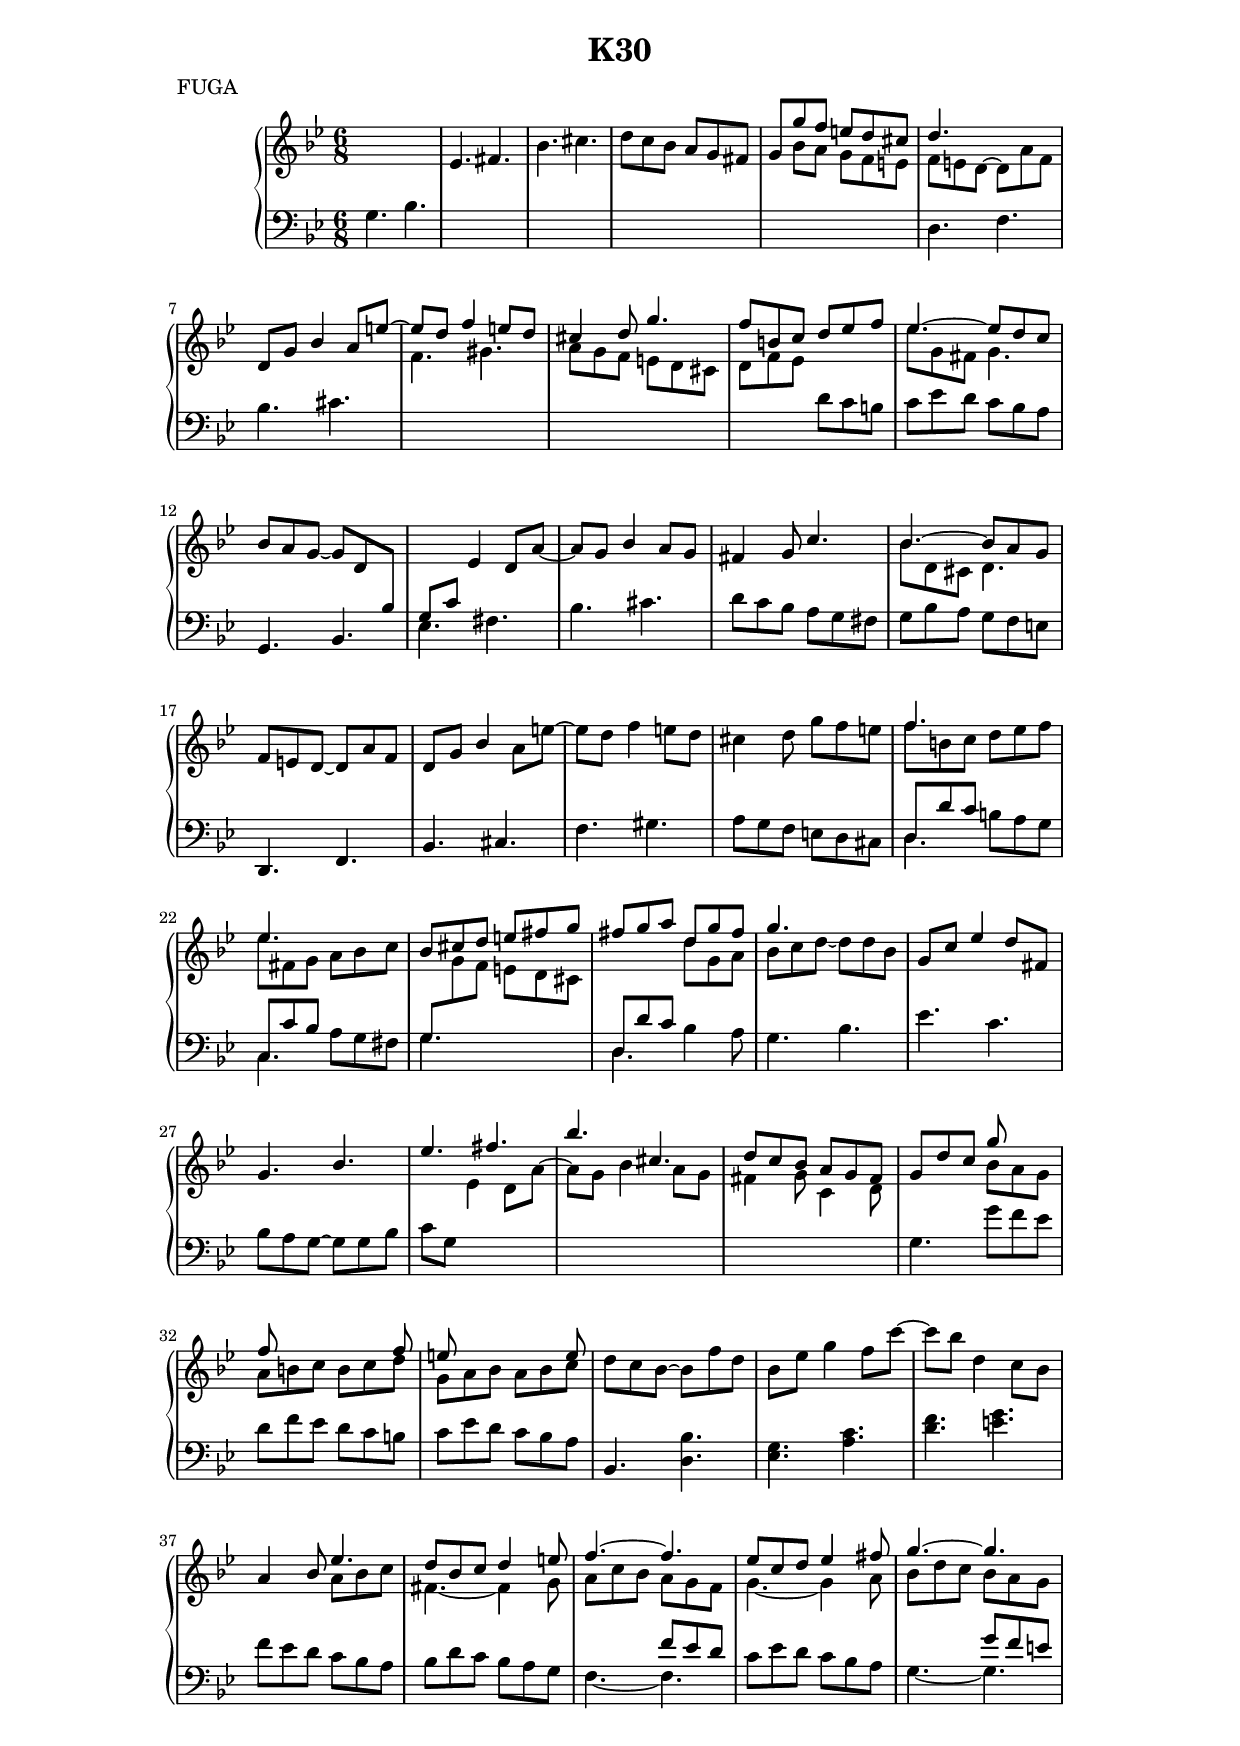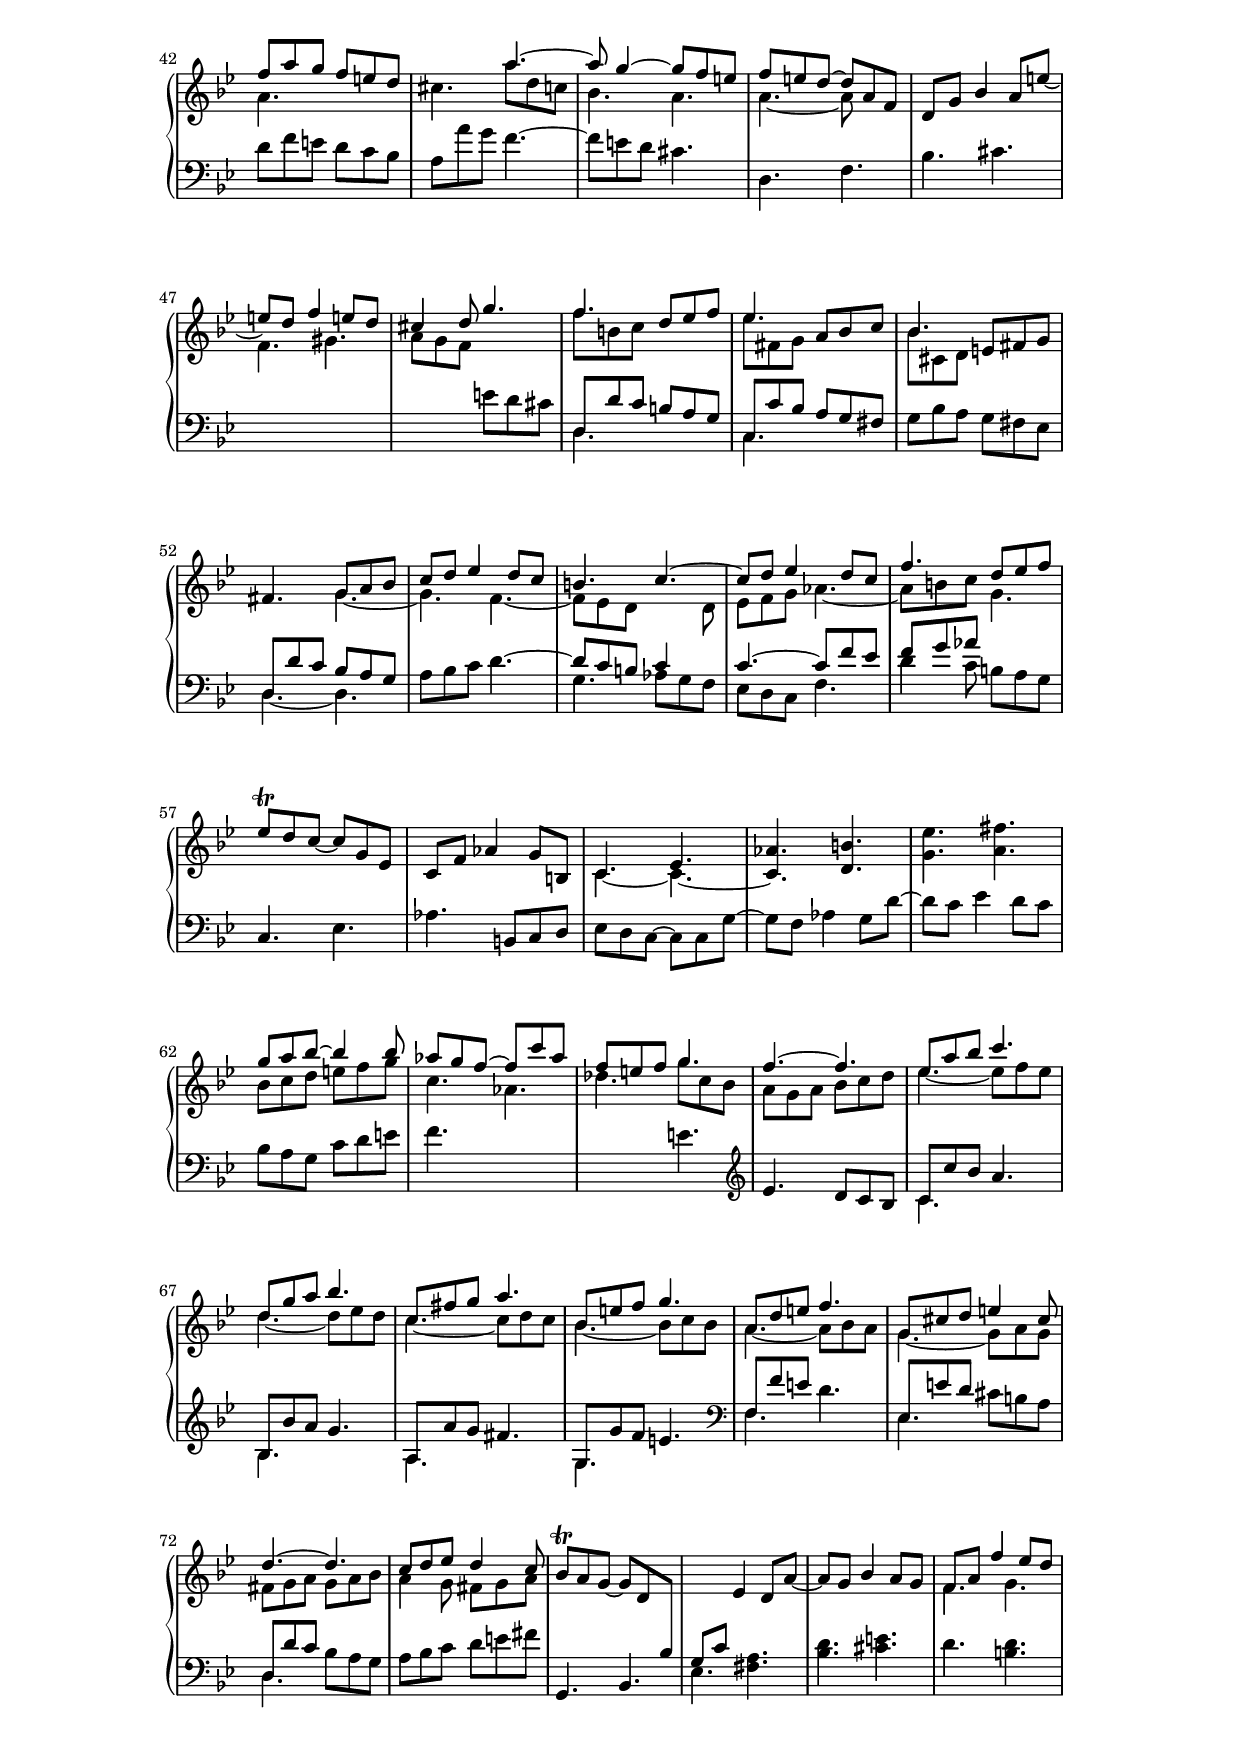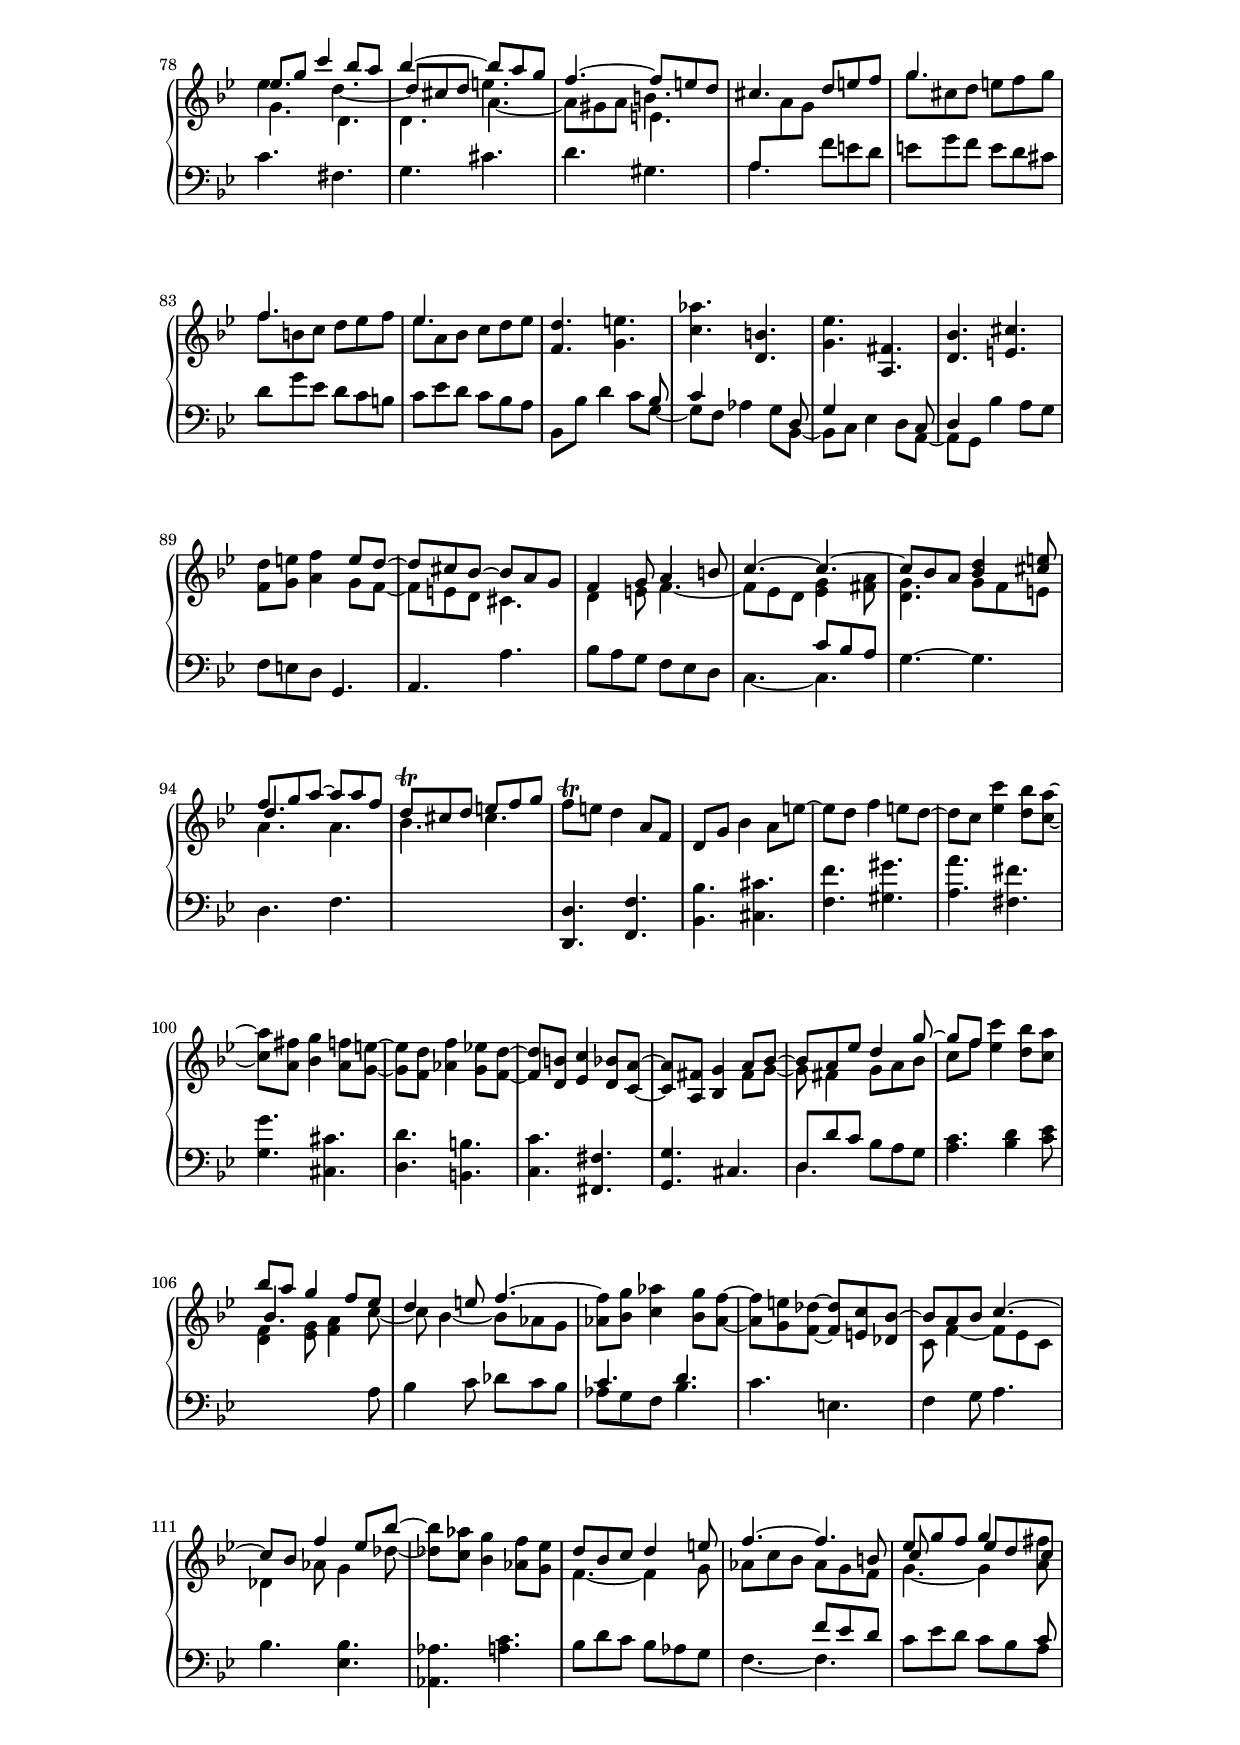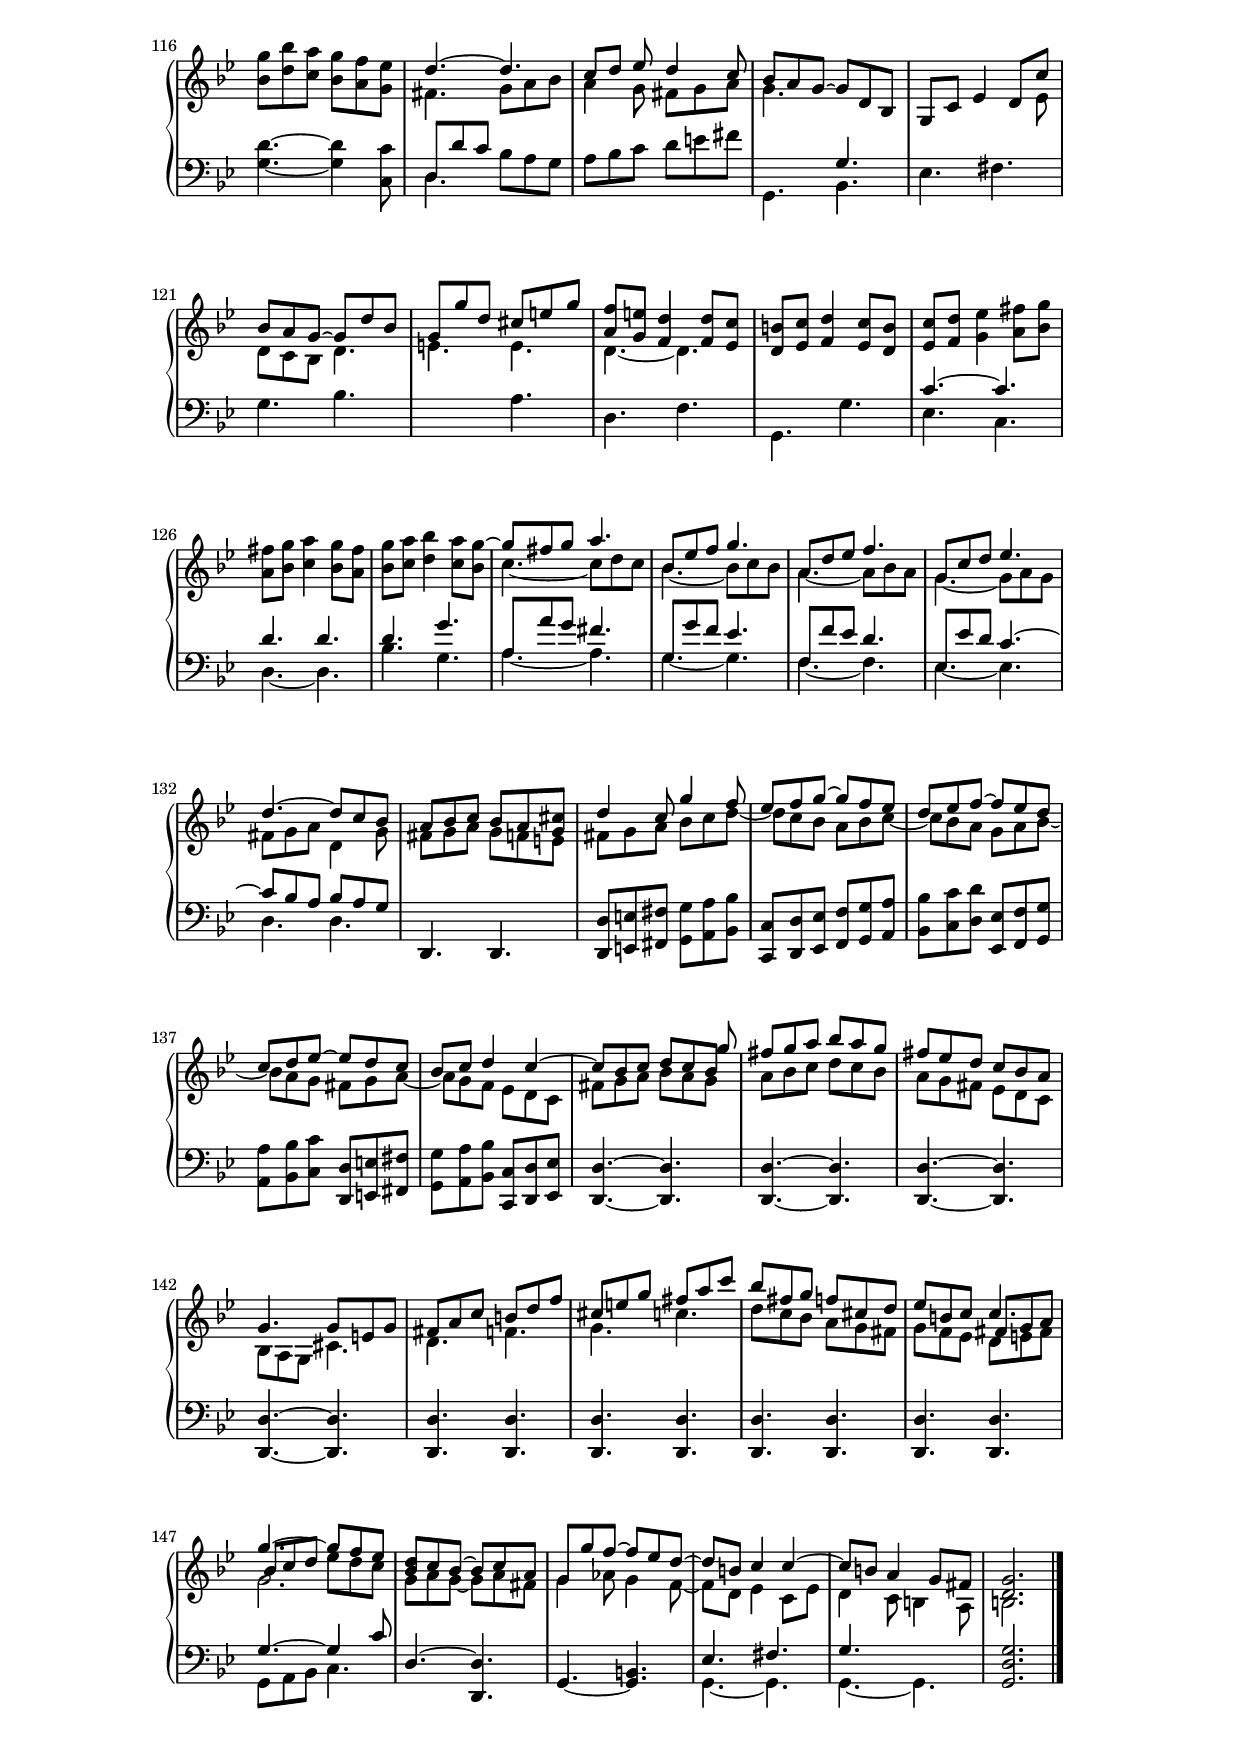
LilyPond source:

\version "2.18.2"
\version "2.18.2"

su = \stemUp
sd = \stemDown
sn = \stemNeutral
tu = \tieUp
td = \tieDown
tn = \tieNeutral
cstr = \change Staff = "right"
cstl = \change Staff = "left"

global = {
  \key g \minor
  \time 6/8
  \override Staff.NoteCollision #'merge-differently-dotted = ##t
}

right = \relative c' {
  \global
  
  \tu \cstl g4. bes
  \cstr ees fis
  bes cis
  d8 c bes a g fis
  << {g g' f e d cis}  \\ {s8 bes a g f e} >>
  << {d'4. s} \\ {f,8 e \tu d ~ d a' f} >>
  \su d g bes4 a8 e' ~
  
  e d f4 e8 d
  cis4 d8 g4.
  f8 b, c d ees f
  << {ees4. ~ ees8 d c} \\ {ees8 g, fis g4.} >>
  bes8 a \tn g~ g d \cstl bes
  g c \cstr ees4 d8 a' ~
  
  a g bes4 a8 g
  fis4 g8 c4.
  << {bes4. ~ bes8 a g} \\ { bes8 d, cis d4.} >>
  f8 e d ~ d a' f
  d g bes4 \sd a8 e' ~
  e d f4 e8 d
  
  cis4 d8 g f e
  << {f4. s} \\ {f8 b, c d ees f} >>
  << {ees4. s} \\ {ees 8 fis,8 g a bes c} >>
  \su bes cis d e fis g
  fis8 g a << {d, g fis} \\ { d g, a} >>
  << { g'4. s} \\ {bes,8 c d ~ d d bes} >>
  
  g8 c ees4 d8 fis,
  g4. bes
  ees fis
  bes cis,
  d8 c bes a g fis
  g d' c << {g'8} \\ {bes,8 a g} >>
  
  << {f'8 s2 f8} \\ {a,8 b c b c d} >>
  << {e8 s2 e8} \\ {g,8 a bes a bes c} >>
  \sn d c bes ~ bes f' d
  bes ees g4 f8 c' ~
  c bes d,4 c8 bes
  \su a4 bes8 << {ees4.} \\ {a,8 bes c} >>
  
  
  << {d8 bes c d4 e8 f4. ~ f ees8 c d ees4 fis8 g4. ~ g f8 a g f e d } \\
    {fis,4. ~ fis4 g8 a c bes a g f g4. ~ g4 a8 bes d c bes a g a4. s }>>
  \sn cis4. 
  
  << {a'4. ~ a8 g4 ~ g8 f e f e d ~ d a f} \\
    {a'8 d, c bes4. a a ~ a8 }>>
  \su d,8 g bes4 a8 e' ~ 
  e d f4 e8 d 
  cis4 d8 g4.
  << {f4.} \\ {f8 b, c} >> d ees f
  
  << {ees4.} \\ {ees8 fis, g} >> a bes c
  << {bes4.} \\ {bes8 cis, d} >> e fis g
  fis4. 
  << {g8 a bes c d ees4 d8 c b4.} \\ {g4. ~ g f4. ~ f8 ees d} >>
  << {c'4. ~ c8 d ees4 d8 c f4. d8 ees f} \\ {s4 d,8 ees f g aes4. ~ aes8 b c g4.} >>
  
  ees'8-\trill d c ~ c g ees
  c f aes4 g8 b,
  << {c4. ees aes} \\ {c,4. ~ c ~ \su c} >> <d b'>
  \sn <g ees'> <a fis'>
  
  << {g'8 a bes ~ bes4 bes8} \\ {bes, c d e f g} >>
  << {aes8 g f ~ f c' aes} \\ {c,4. aes} >>
  << {f'8 e f g4.} \\ {des4. g8 c, bes} >>
  << {f'4. ~ f} \\ {a,8 g a bes c d} >>
  << {ees a bes c4.} \\ {ees,4. ~ ees8 f ees} >>
  << {d8 g a bes4.} \\ {d,4. ~ d8 ees d} >>
  
  << {c8 fis g a4. 
      bes,8 e f g4. 
      a,8 d e f4. 
      g,8 cis d e4 cis8
      d4. ~ d 
      c8 d ees d4 c8} \\
    { c4. ~ c8 d c 
      bes4. ~ bes8 c bes 
      a4. ~ a8 bes a 
      g4. ~ g8 a g 
      fis g a g a bes 
      a4 g8 fis g a} >>
  
  
  bes8-\trill \su a g8 ~ g d \cstl bes 
  g c \cstr ees4 d8 a' ~
  a g bes4 a8 g
  << {f8 a f'4 ees8 d} \\ {f,4. g} >>
  << 
    { ees'8 g c4 bes8 a bes4. ~ bes8 a g f4. ~ f8 e d} 
    \\ 
    { g,4. d d a' ~ a8 gis a e4.} 
    \\ 
    { \sd ees'4. \td d ~ \su d8 cis d \sd e4. s b} 
  >>
  
  cis4. d8 e f \sn
  << {g4.} \\ {g8 cis, d} >> e f g
  << {f4.} \\ {f8 b, c} >> d ees f
  << {ees4.} \\ {ees8 a, bes} >> c d ees
  <f, d'>4. <g e'>
  <c aes'> <d, b'>
  <g ees'> <a, fis'>
  
  <d bes'> <e cis'>
  <f d'>8 <g e'> <a f'>4
  << {e'8 d ~ d cis bes ~ bes a g} \\
    {g8 f ~ f e d cis4. } >>
  << {f4 g8 a4 b8 c4. ~ c ~ c8 bes a <bes d>4 <cis e>8} \\
    {d,4 e8 f4. ~ f8 ees d <ees g>4 <fis a>8 <d g>4. g8 f e} >>
  
  << {f'8 g a ~ a a f} \\ {a,4. a} \\ {d4. s} >>  
  << {d8-\trill cis d e f g} \\ {bes,4. cis} >>
  f8-\trill e d4 a8 f
  d g bes4 a8 e' ~
  e d f4 e8 d ~ d
  c <ees c'>4 <d bes'>8 <c a'>8 ~ 
  <c a'> <a fis'> <bes g'>4 <a f'>8 <g e'> ~
  
  <g e'> <f d'> <aes f'>4 <g ees'>8 <f d'> ~
  <f d'> <d b'> <ees c'>4 <d bes'>8 <c a'> ~
  <c a'> <a fis'> <bes g'>4 
  << {a'8 bes ~ bes a ees' d4 g8 ~ g[ f]} \\
    {fis,8 g ~ g fis4 g8 a bes c[ f]} >>
  <ees c'>4 <d bes'>8 <c a'>
  
  << {bes'8 a g4 f8 ees 
      d4 e8 f4. ~ 
      \sd <aes, f'>8[  <bes g'>]} \\
    {\shiftOn \once \su bes4. s4 c8 ~
      c bes4 ~ bes8 aes g}>>

  << {\sn <c aes'>4 <bes g'>8 \tn <aes f'> ~ 
      <aes f'> <g e'> <f des'> ~ <f des'> <e c'> \tu <des bes'> ~
      \su bes' a bes c4. ~
      c8 bes f'4 ees8 bes' ~ \sd <des, bes'>8[ <c aes'>8]} \\
    {s2 s2.
      c,8 f4 ~ f8 ees c
      des4 aes'8 g4 des'8 ~ <des bes'>8[ <c aes'>8]}>> 
  <bes g'>4 <aes f'>8 <g ees'>
  << {d'8 bes c d4 e8} \\ {f,4. ~ f4 g8} >>

  
  << {f'4. ~ f} \\ {aes,8 c bes aes g f} \\ {s4. s4 b8} >>
  << {ees8 g f g4 \sd <a, fis'>8} \\ {g4. ~ g4} \\ {c8 s4 ees8 d c} >>
  << {bes d c bes a g} {g' bes a g f ees} >>
  << {d4. ~ d} \\ {fis,4. g8 a bes} >>
  << {c8[ d] ees d4 c8 } \\ {a4 g8 fis g a} >>
  << {bes8 a g ~ g d bes} \\ {g'4. \cstl \su g,} >>
  
  g8 c ees4 << {d8 c'} \\ {s ees,} >>
  << {bes' a g ~ g d' bes} \\ {d, c bes d4.} >>
  << {g8 g' d cis e g} \\ {e,4. e} >>
  << {f'8 e d4 d8 c} {a g f4 f8 ees} \\ {d4. ~ d} >>
  << {d8 ees f4 ees8 d} {b' c d4 c8 b} >>
  << {c d ees4 fis8 g} {ees, f g4 a8 bes} >>
  << {a bes c4 bes8 a} {fis' g a4 g8 fis} >>
  
  << {\sd g a bes4 a8 g ~ \su g fis g a4.} 
    {bes,8 c d4 c8 bes} \\ {s2. c4. ~ c8 d c} >>
  << {bes8 ees f g4.} \\ {bes,4. ~ bes8 c bes} >>
  << {a8 d ees f4.} \\ {a,4. ~ a8 bes a} >>
  << {g8 c d ees4.} \\ {g,4. ~ g8 a g} >>
  << {d'4. ~ d8 c bes} \\ {fis g a d,4 g8} >>
  << {a bes c bes a <g cis>} \\ {fis g a g f e} >>
  
  << {d'4 c8 g'4 f8
      ees f g ~ g f ees
      d ees f ~ f ees d
      c d ees ~ ees d c 
      bes c d4 c ~ c8 bes c} \\
    {fis,8 g a bes c d ~
      d c bes a bes c ~
      c bes a g a bes ~
      bes a g fis g a ~
      a g f ees d c
      fis g a} >>
  << {d c bes} \\ {bes a g} \\ {s4 g'8} >>
  
  << {fis8 g a bes a g} \\ {a, bes c d c bes} >>
  << {fis' ees d c bes a} \\ {a g fis ees d c} >>
  << {g'4. g8 e g} \\ {bes, a g cis4.} >>
  << {fis8 a c b d f} \\ {d,4. f} >>
  << {cis'8 e g fis a c} \\ {g,4. c} >>
  << {bes'8 fis g f cis d} \\ {d c bes a g fis} >>
  
  << {ees'8 b c c4.} \\ {g8 f ees d e fis} \\ {s4. fis8  g a} >>
  << {g'4. ~ g8 f ees} \\ {g,2.} \\ {bes8 c d \sd ees d c} >>
  << {<bes d>8 c bes ~ bes c a} \\ {g a g ~ g a fis} >>
  << {g8 g' f ~ f ees d~
      d b c4 c ~
      c8 b a4 g8 fis} \\
    {g4 aes8 g4 f8 ~
      f d ees4 c8 ees
      d4 c8 b4 a8} >>
  << <d g>2. \\ b2. >> \bar "|."
}

left = \relative c {
  \global
  
  s2.*5
  d4. f 
  bes cis
  
  \cstr \sd f gis
  a8 g f e d cis
  d f ees \cstl \sn d c b
  c ees d c bes a
  g,4. bes
  ees fis
  
  bes cis
  d8 c bes a g fis
  g bes a g f e
  d,4. f
  bes cis
  f gis
  
  a8 g f e d cis
  << {d8 d' c} \\ {d,4.} >> b'8 a g
  << {c,8 c' bes} \\ {c,4.} >> a'8 g fis
  << {g8 \cstr \sd g' f e d cis} \\ {g4. s} >>
  << {d8 d' c} \\ {d,4.} >> bes'4 a8
  g4. bes
  
  ees c
  bes8 a g ~ g g bes
  c g \cstr \sd ees'4 d8 a' ~
  a g bes4 a8 g
  fis4 g8 c,4 d8
  \cstl g,4. g'8f ees
  
  d f ees d c b
  c ees d c bes a
  \sn bes,4. <d bes'>
  <ees g> <a c>
  <d f> <e g>
  f8 ees d c bes a
  
  
  bes d c bes a g
  << {s4. f'8 ees d} \\ {f,4. ~ f} >>
  c'8 ees d c bes a
  << {s4. g'8 f e} \\ {g,4. ~ g} >>
  d'8 f e d c bes
  a a' g f4. ~
  
  f8 e d cis4. 
  d, f
  bes cis
  \cstr \sd f gis
  a8 g f \cstl \sn e d cis
  << {d,8 d' c b a g} \\ {d4.} >>
  
  << {c8 c' bes a g fis} \\ {c4.} >>
  g'8 bes a g fis ees
  << {d8 d' c bes a g} \\ {d4. ~ d} >>
  a'8 bes c << {\sd d4. ~ \su d8 c b c4} \\ {s4. g4. aes8 g f} >>
  << {c'4. ~ c8 f ees} \\ {ees,8 d c f4.} >>
  
  << {f'8 g aes} \\ {d,4 c8} >> b a g
  c,4. ees
  aes
  b,8 c d 
  ees d c ~ c c g' ~
  g f aes4 g8 d' ~
  d c ees4 d8 c
  
  bes a g c d e
  f4. s
  s e
  \clef treble ees4. d8 c bes
  << {c8 c' bes} \\ {c,4.} >> a'
  << {bes,8 bes' a} \\ {bes,4.} >> g'
  
  << {a,8 a' g fis4.
      g,8 g' f e4.} \\
    {a,4. s g s} >>
  \clef bass
  << {f8 f' e} \\ {f,4.} >> d'
  << {ees,8 e' d} \\ {ees,4.} >> cis'8 b a
  << {d,8 d' c} \\ {d,4.} >> bes'8 a g
  a bes c d e fis
  
  
  g,,4. bes
  ees <fis a>
  <bes d> <cis e>
  d <b d>
  c fis,
  g cis
  d gis,
  
   
  << {\su a8 \cstr \sd a' g} \\ {a,4.} >> f'8 e d
  e g f e d cis
  d g ees d c b
  c ees d c bes a
  bes, bes' d4 << {s8 bes c4} \\ {c8 g ~ g8[ f]} >> aes4
  << {s8 d, g4} \\ {g8 bes, ~ bes[ c]} >> ees4 
  << {s8 c d4} \\ {d8 a ~a[ g]} >> bes'4 a8 g
  
  f e d g,4.
  a a'
  bes8 a g f ees d
  << {s4. c'8 bes a} \\ {c,4. ~ c} >>
  g'4. ~ g
  
  d f
  s2.
  <d, d'>4. <f f'>
  <bes bes'> <cis cis'>
  <f f'> <gis gis'>
  <a a'> <fis fis'>
  <g g'> <cis, cis'>
  
  <d d'> <b b'> 
  <c c'> <fis, fis'>
  <g g'> cis
  << {d8 d' c} \\ {d,4.} >> bes'8 a g
  <a c>4. <bes d>4 <c ees>8
  \cstr \sd <d f>4 <ees g>8 <f a>4 \cstl a,8
  
  bes4 c8 des c bes
  << {c4. d} \\ {aes8 g f bes4.} >>
  c4. e,
  f4 g8 a4. 
  bes <ees, bes'>
  <aes, aes'> <a' c>
  bes8 d c bes aes g
  
  
  << {s4. f'8 ees d} \\ {f,4. ~ f} >>
  c'8 ees d << {s4 c8} \\ {c bes a}>>
  <g d'>4. ~ <g d'>4 <c, c'>8
  << {d8 d' c} \\ {d,4.}>> bes'8 a g
  a bes c d e fis
  g,,4. bes
  
  ees4. fis
  g bes
  s a
  d, f 
  g, g'
  << {c ~ c} \\ {ees, c} >>
  << {d' d} \\ {d, ~ d} >>
  
  << {d' g} \\ {bes, g} >>
  << {a8 a'g fis4.} \\ {a, ~ a} >>
  << {g8 g' f ees4.} \\ {g, ~ g} >>
  << {f8 f' ees d4.} \\ {f, ~ f} >>
  << {ees8 ees' d c4. ~ c8 bes a bes a g} \\
    {ees4. ~ ees d d} >>
  \sn d, d
  
  << {d8 e fis g a bes} {d8 e fis g a bes} >>
  << {c,, d ees f g a} {c d ees f g a} >>
  << {bes, c d ees, f g} {bes' c d ees, f g} >>
  << {a, bes c d, e fis} {a' bes c d, e fis} >>
  << {g, a bes c, d ees} {g' a bes c, d ees} >>
  <d, d'>4. ~ <d d'>
  
  <d d'>4. ~ <d d'>
  <d d'>4. ~ <d d'>
  <d d'>4. ~ <d d'>
  <d d'>4. <d d'>
  <d d'>4. <d d'>
  <d d'>4. <d d'>
  
  <d d'>4. <d d'>
  << {g'4. ~ g4 c8} \\ {g,8 a bes c4.} >>
  << {d4. ~ d} \\ {s \su d,} >>
  g4. ~ <g b>
  << {ees'4. fis} \\ {g,4. ~ g} >>
  << {g'4. s} \\ {g,4. ~ g} >>
  <g d' g> 2. \bar "|."
}


#(set-global-staff-size 17.9)

\header {
  title = "K30"
  meter = "FUGA"
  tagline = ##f
}

\paper {
  #(set-paper-size "a4")
  print-page-number = ##f
  between-system-padding = #0.1
  between-system-space = #0.1
  ragged-last-bottom = ##f
  ragged-bottom = ##f
  
  left-margin = 3 \cm
  right-margin = 3 \cm
}

\score {
  \new PianoStaff <<
    \new Staff = "right" {
        \right
    }
    \new Staff = "left" { 
      \clef bass \left 
    }
  >>
  \layout { }
}
